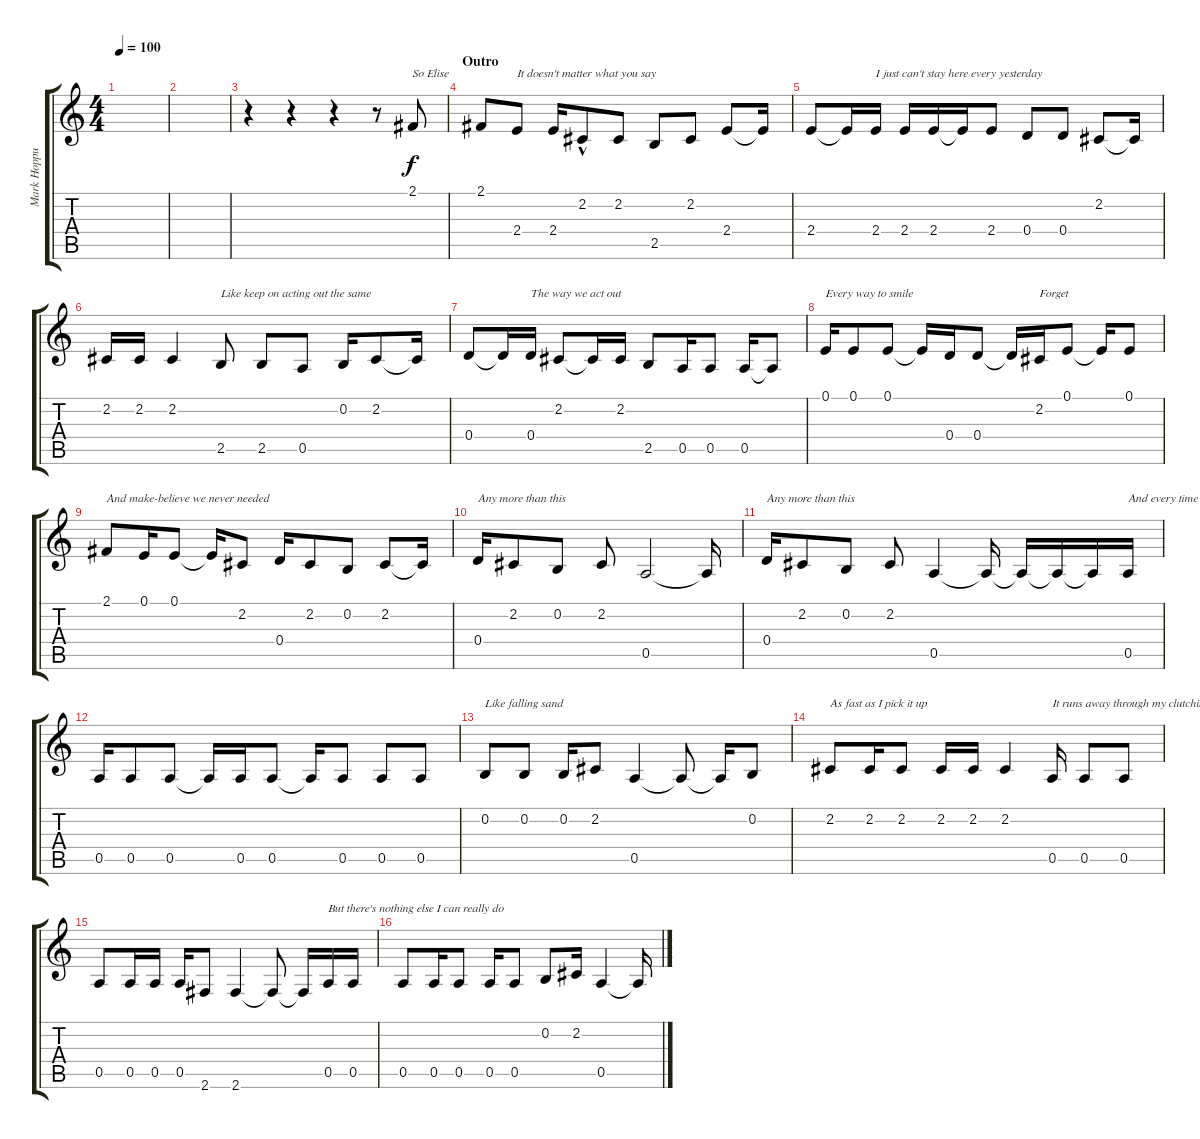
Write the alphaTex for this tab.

\track ("Mark Hoppus (Vocals)" "Mark Hoppu") {instrument bassoon}
\staff {score tabs}
\tuning (E4 B3 G4 D4 A3 E3) {hide}
\ts (4 4)
\tempo 100
\clef g2
\ks c
|
|
r.4 r.4 r.4 r.8 2.1.8{txt "So Elise"} |
\section ("" "Outro")
2.1.8 2.4.8{txt "It doesn't matter what you say"} 2.4.16 2.2{hac}.8 2.2.8 2.5.8 2.2.8 2.4.8 2.4{t}.16 |
2.4.8 2.4{t}.16 2.4.16{txt "I just can't stay here every yesterday"} 2.4.16 2.4.16 2.4{t}.16 2.4.8 0.4.8 0.4.8 2.2.8 2.2{t}.16 |
2.2.16 2.2.16 2.2.4 2.5.8{txt "Like keep on acting out the same"} 2.5.8 0.5.8 0.2.16 2.2.8 2.2{t}.16 |
0.4.8 0.4{t}.16 0.4.16{txt "The way we act out"} 2.2.8 2.2{t}.16 2.2.16 2.5.8 0.5.16 0.5.8 0.5.16 0.5{t}.8 |
0.1.16{txt "Every way to smile"} 0.1.8 0.1.8 0.1{t}.16 0.4.16 0.4.8 0.4{t}.16 2.2.16{txt "Forget"} 0.1.8 0.1{t}.16 0.1.8 |
2.1.8{txt "And make-believe we never needed"} 0.1.16 0.1.8 0.1{t}.16 2.2.8 0.4.16 2.2.8 0.2.8 2.2.8 2.2{t}.16 |
0.4.16{txt "Any more than this"} 2.2.8 0.2.8 2.2.8 0.5.2 0.5{t}.16 |
0.4.16{txt "Any more than this"} 2.2.8 0.2.8 2.2.8 0.5.4 0.5{t}.16 0.5{t}.16 0.5{t}.16 0.5{t}.16 0.5.16{txt "And every time I try to pick it up"} |
0.5.16 0.5.8 0.5.8 0.5{t}.16 0.5.16 0.5.8 0.5{t}.16 0.5.8 0.5.8 0.5.8 |
0.2.8{txt "Like falling sand"} 0.2.8 0.2.16 2.2.8 0.5.4 0.5{t}.8 0.5{t}.16 0.2.8 |
2.2.8{txt "As fast as I pick it up"} 2.2.16 2.2.8 2.2.16 2.2.16 2.2.4 0.5.16{txt "It runs away through my clutching hands"} 0.5.8 0.5.8 |
0.5.8 0.5.16 0.5.16 0.5.16 2.6.8 2.6.4 2.6{t}.8 2.6{t}.16 0.5.16{txt "But there's nothing else I can really do"} 0.5.16 |
0.5.8 0.5.16 0.5.8 0.5.16 0.5.8 0.2.8 2.2.16 0.5.4 0.5{t}.16
